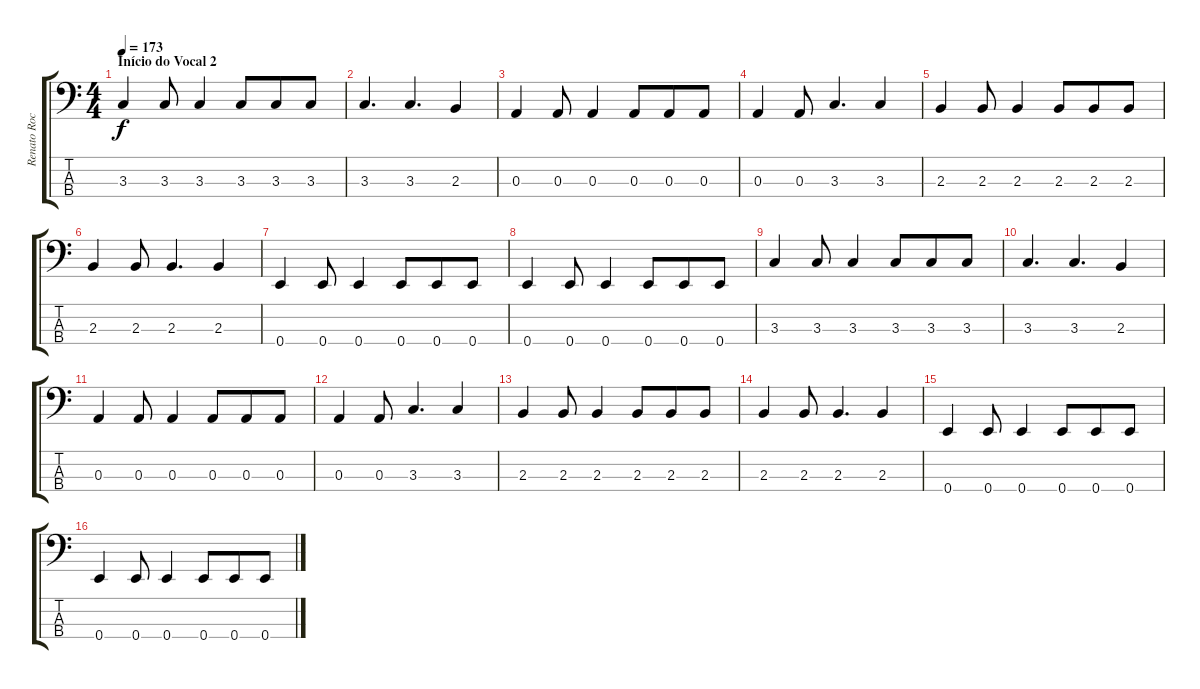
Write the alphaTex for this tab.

\track ("Renato Rocha (Baixo)" "Renato Roc") {instrument electricbassfinger}
\staff {score tabs}
\tuning (G2 D2 A1 E1) {hide}
\ts (4 4)
\section ("" "Início do Vocal 2")
\tempo 173
\clef f4
\ks c
3.3.4{dy f} 3.3.8 3.3.4 3.3.8{beam merge} 3.3.8 3.3.8 |
3.3.4{d} 3.3.4{d} 2.3.4 |
0.3.4 0.3.8 0.3.4 0.3.8{beam merge} 0.3.8 0.3.8 |
0.3.4 0.3.8 3.3.4{d} 3.3.4 |
2.3.4 2.3.8 2.3.4 2.3.8{beam merge} 2.3.8 2.3.8 |
2.3.4 2.3.8 2.3.4{d} 2.3.4 |
0.4.4 0.4.8 0.4.4 0.4.8{beam merge} 0.4.8 0.4.8 |
0.4.4 0.4.8 0.4.4 0.4.8{beam merge} 0.4.8 0.4.8 |
3.3.4 3.3.8 3.3.4 3.3.8{beam merge} 3.3.8 3.3.8 |
3.3.4{d} 3.3.4{d} 2.3.4 |
0.3.4 0.3.8 0.3.4 0.3.8{beam merge} 0.3.8 0.3.8 |
0.3.4 0.3.8 3.3.4{d} 3.3.4 |
2.3.4 2.3.8 2.3.4 2.3.8{beam merge} 2.3.8 2.3.8 |
2.3.4 2.3.8 2.3.4{d} 2.3.4 |
0.4.4 0.4.8 0.4.4 0.4.8{beam merge} 0.4.8 0.4.8 |
0.4.4 0.4.8 0.4.4 0.4.8{beam merge} 0.4.8 0.4.8
